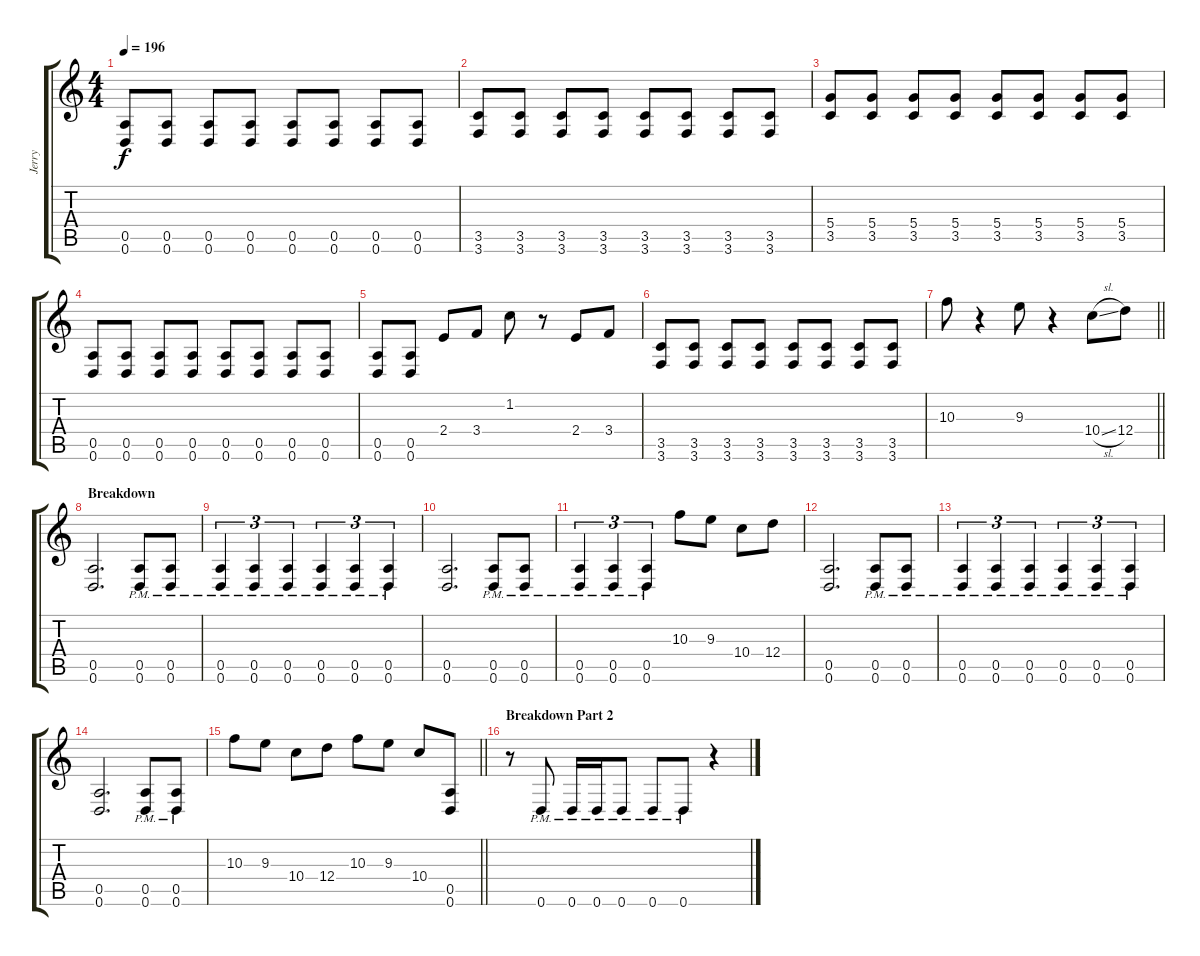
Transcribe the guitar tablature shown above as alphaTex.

\track ("Jerry" "Jerry") {instrument distortionguitar}
\staff {score tabs}
\tuning (E4 B3 G3 D3 A2 D2) {hide}
\ts (4 4)
\tempo 196
\clef g2
\ks aminor
(0.5 0.6).8{dy f} (0.5 0.6).8 (0.5 0.6).8 (0.5 0.6).8 (0.5 0.6).8 (0.5 0.6).8 (0.5 0.6).8 (0.5 0.6).8 |
(3.5 3.6).8 (3.5 3.6).8 (3.5 3.6).8 (3.5 3.6).8 (3.5 3.6).8 (3.5 3.6).8 (3.5 3.6).8 (3.5 3.6).8 |
(5.4 3.5).8 (5.4 3.5).8 (5.4 3.5).8 (5.4 3.5).8 (5.4 3.5).8 (5.4 3.5).8 (5.4 3.5).8 (5.4 3.5).8 |
(0.5 0.6).8 (0.5 0.6).8 (0.5 0.6).8 (0.5 0.6).8 (0.5 0.6).8 (0.5 0.6).8 (0.5 0.6).8 (0.5 0.6).8 |
(0.5 0.6).8 (0.5 0.6).8 2.4.8 3.4.8 1.2.8 r.8 2.4.8 3.4.8 |
(3.5 3.6).8 (3.5 3.6).8 (3.5 3.6).8 (3.5 3.6).8 (3.5 3.6).8 (3.5 3.6).8 (3.5 3.6).8 (3.5 3.6).8 |
\barLineRight lightlight
10.3.8 r.4 9.3.8 r.4 10.4{sl}.8 12.4.8 |
\section ("" "Breakdown")
(0.5 0.6).2{d} (0.5{pm} 0.6{pm}).8 (0.5{pm} 0.6{pm}).8 |
(0.5{pm} 0.6{pm}).4{tu (3 2)} (0.5{pm} 0.6{pm}).4{tu (3 2)} (0.5{pm} 0.6{pm}).4{tu (3 2)} (0.5{pm} 0.6{pm}).4{tu (3 2)} (0.5{pm} 0.6{pm}).4{tu (3 2)} (0.5{pm} 0.6{pm}).4{tu (3 2)} |
(0.5 0.6).2{d} (0.5{pm} 0.6{pm}).8 (0.5{pm} 0.6{pm}).8 |
(0.5{pm} 0.6{pm}).4{tu (3 2)} (0.5{pm} 0.6{pm}).4{tu (3 2)} (0.5{pm} 0.6{pm}).4{tu (3 2)} 10.3.8 9.3.8 10.4.8 12.4.8 |
(0.5 0.6).2{d} (0.5{pm} 0.6{pm}).8 (0.5{pm} 0.6{pm}).8 |
(0.5{pm} 0.6{pm}).4{tu (3 2)} (0.5{pm} 0.6{pm}).4{tu (3 2)} (0.5{pm} 0.6{pm}).4{tu (3 2)} (0.5{pm} 0.6{pm}).4{tu (3 2)} (0.5{pm} 0.6{pm}).4{tu (3 2)} (0.5{pm} 0.6{pm}).4{tu (3 2)} |
(0.5 0.6).2{d} (0.5{pm} 0.6{pm}).8 (0.5{pm} 0.6{pm}).8 |
\barLineRight lightlight
10.3.8 9.3.8 10.4.8 12.4.8 10.3.8 9.3.8 10.4.8 (0.5 0.6).8 |
\section ("" "Breakdown Part 2")
r.8 0.6{pm}.8 0.6{pm}.16 0.6{pm}.16 0.6{pm}.8 0.6{pm}.8 0.6{pm}.8 r.4
